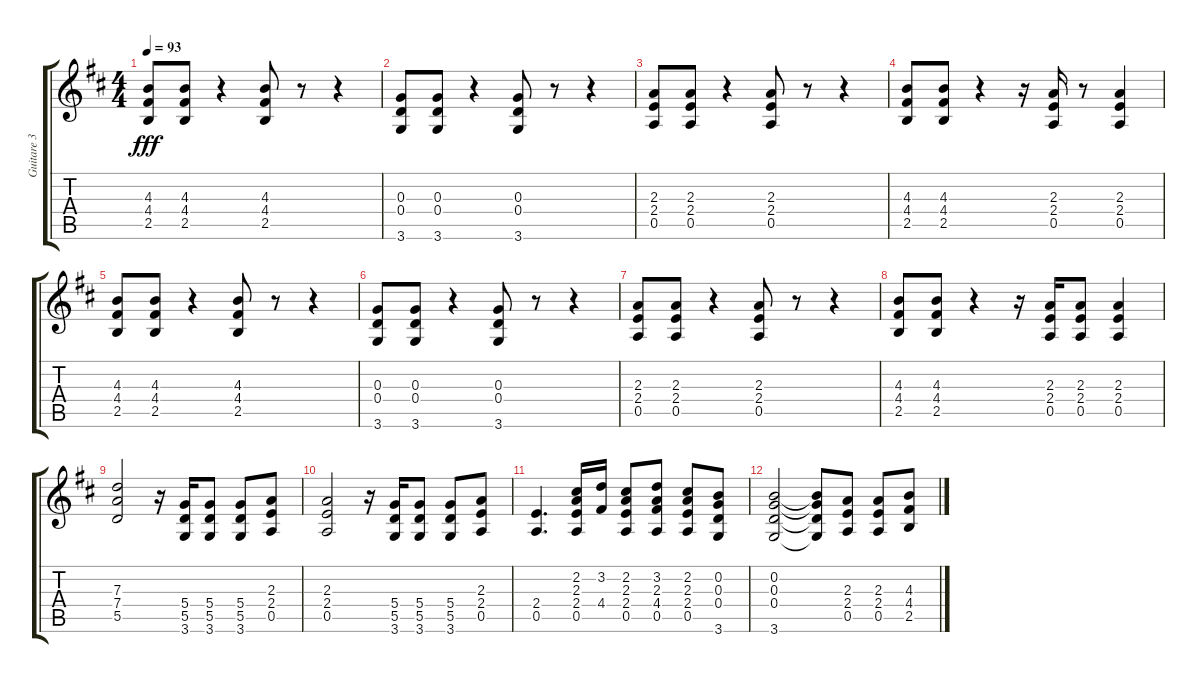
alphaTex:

\track ("Guitare 3" "Guitare 3") {instrument overdrivenguitar}
\staff {score tabs}
\tuning (E4 B3 G3 D3 A2 E2) {hide}
\ts (4 4)
\tempo 93
\clef g2
\ks d
(4.3 4.4 2.5).8{dy fff} (4.3 4.4 2.5).8 r.4 (4.3 4.4 2.5).8 r.8 r.4 |
(0.3 0.4 3.6).8 (0.3 0.4 3.6).8 r.4 (0.3 0.4 3.6).8 r.8 r.4 |
(2.3 2.4 0.5).8 (2.3 2.4 0.5).8 r.4 (2.3 2.4 0.5).8 r.8 r.4 |
(4.3 4.4 2.5).8 (4.3 4.4 2.5).8 r.4 r.16 (2.3 2.4 0.5).16 r.8 (2.3 2.4 0.5).4 |
(4.3 4.4 2.5).8 (4.3 4.4 2.5).8 r.4 (4.3 4.4 2.5).8 r.8 r.4 |
(0.3 0.4 3.6).8 (0.3 0.4 3.6).8 r.4 (0.3 0.4 3.6).8 r.8 r.4 |
(2.3 2.4 0.5).8 (2.3 2.4 0.5).8 r.4 (2.3 2.4 0.5).8 r.8 r.4 |
(4.3 4.4 2.5).8 (4.3 4.4 2.5).8 r.4 r.16 (2.3 2.4 0.5).16 (2.3 2.4 0.5).8 (2.3 2.4 0.5).4 |
(7.3 7.4 5.5).2 r.16 (5.4 5.5 3.6).16 (5.4 5.5 3.6).8 (5.4 5.5 3.6).8 (2.3 2.4 0.5).8 |
(2.3 2.4 0.5).2 r.16 (5.4 5.5 3.6).16 (5.4 5.5 3.6).8 (5.4 5.5 3.6).8 (2.3 2.4 0.5).8 |
(2.4 0.5).4{d} (2.2 2.3 2.4 0.5).16 (3.2 4.4).16 (2.2 2.3 2.4 0.5).8 (3.2 2.3 4.4 0.5).8 (2.2 2.3 2.4 0.5).8 (0.2 0.3 0.4 3.6).8 |
(0.2 0.3 0.4 3.6).2 (0.2{t} 0.3{t} 0.4{t} 3.6{t}).8 (2.3 2.4 0.5).8 (2.3 2.4 0.5).8 (4.3 4.4 2.5).8
